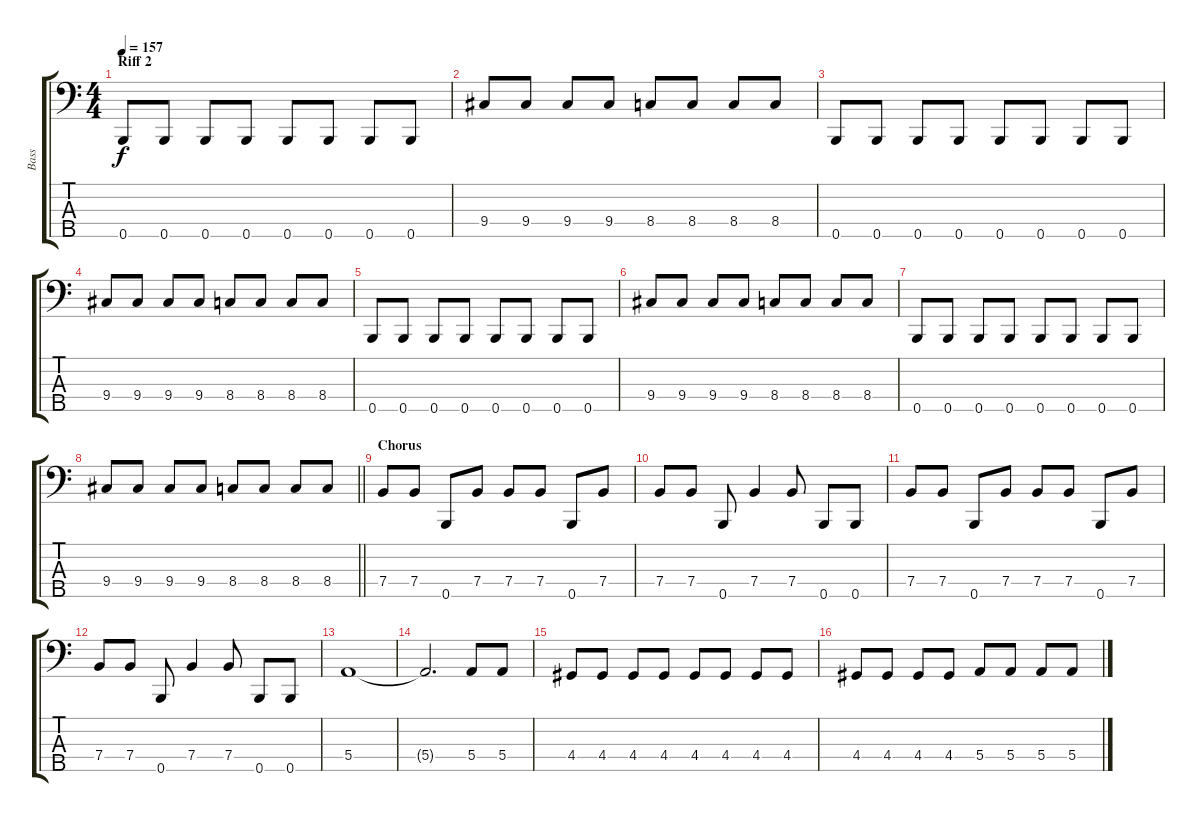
\track ("Bass" "Bass") {instrument electricbasspick}
\staff {score tabs}
\tuning (G2 D2 A1 E1 B0) {hide}
\ts (4 4)
\section ("" "Riff 2")
\tempo 157
\clef f4
\ks c
0.5.8{dy f} 0.5.8 0.5.8 0.5.8 0.5.8 0.5.8 0.5.8 0.5.8 |
9.4.8 9.4.8 9.4.8 9.4.8 8.4.8 8.4.8 8.4.8 8.4.8 |
0.5.8 0.5.8 0.5.8 0.5.8 0.5.8 0.5.8 0.5.8 0.5.8 |
9.4.8 9.4.8 9.4.8 9.4.8 8.4.8 8.4.8 8.4.8 8.4.8 |
0.5.8 0.5.8 0.5.8 0.5.8 0.5.8 0.5.8 0.5.8 0.5.8 |
9.4.8 9.4.8 9.4.8 9.4.8 8.4.8 8.4.8 8.4.8 8.4.8 |
0.5.8 0.5.8 0.5.8 0.5.8 0.5.8 0.5.8 0.5.8 0.5.8 |
\barLineRight lightlight
9.4.8 9.4.8 9.4.8 9.4.8 8.4.8 8.4.8 8.4.8 8.4.8 |
\section ("" "Chorus")
7.4.8 7.4.8 0.5.8 7.4.8 7.4.8 7.4.8 0.5.8 7.4.8 |
7.4.8 7.4.8 0.5.8 7.4.4 7.4.8 0.5.8 0.5.8 |
7.4.8 7.4.8 0.5.8 7.4.8 7.4.8 7.4.8 0.5.8 7.4.8 |
7.4.8 7.4.8 0.5.8 7.4.4 7.4.8 0.5.8 0.5.8 |
5.4.1 |
5.4{t}.2{d} 5.4.8 5.4.8 |
4.4.8 4.4.8 4.4.8 4.4.8 4.4.8 4.4.8 4.4.8 4.4.8 |
4.4.8 4.4.8 4.4.8 4.4.8 5.4.8 5.4.8 5.4.8 5.4.8
